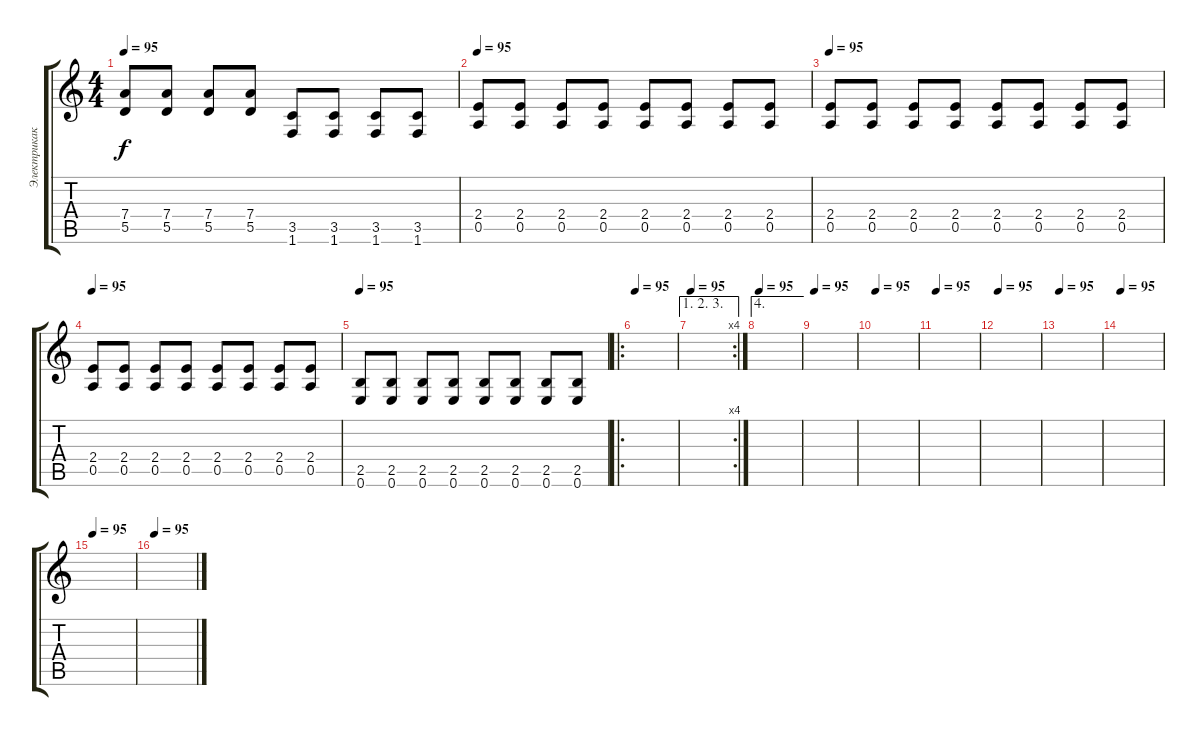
\track ("ЭлектрикакирткелЭ" "Электрикак") {instrument distortionguitar}
\staff {score tabs}
\tuning (E4 B3 G3 D3 A2 E2) {hide}
\ts (4 4)
\tempo 95
\clef g2
\ks c
(7.4 5.5).8{dy f} (7.4 5.5).8 (7.4 5.5).8 (7.4 5.5).8 (3.5 1.6).8 (3.5 1.6).8 (3.5 1.6).8 (3.5 1.6).8 |
\tempo 95
(2.4 0.5).8 (2.4 0.5).8 (2.4 0.5).8 (2.4 0.5).8 (2.4 0.5).8 (2.4 0.5).8 (2.4 0.5).8 (2.4 0.5).8 |
\tempo 95
(2.4 0.5).8 (2.4 0.5).8 (2.4 0.5).8 (2.4 0.5).8 (2.4 0.5).8 (2.4 0.5).8 (2.4 0.5).8 (2.4 0.5).8 |
\tempo 95
(2.4 0.5).8 (2.4 0.5).8 (2.4 0.5).8 (2.4 0.5).8 (2.4 0.5).8 (2.4 0.5).8 (2.4 0.5).8 (2.4 0.5).8 |
\tempo 95
(2.5 0.6).8 (2.5 0.6).8 (2.5 0.6).8 (2.5 0.6).8 (2.5 0.6).8 (2.5 0.6).8 (2.5 0.6).8 (2.5 0.6).8 |
\ro
\tempo 95
|
\ae (1 2 3)
\rc 4
\tempo 95
|
\ae 4
\tempo 95
|
\tempo 95
|
\tempo 95
|
\tempo 95
|
\tempo 95
|
\tempo 95
|
\tempo 95
|
\tempo 95
|
\tempo 95
